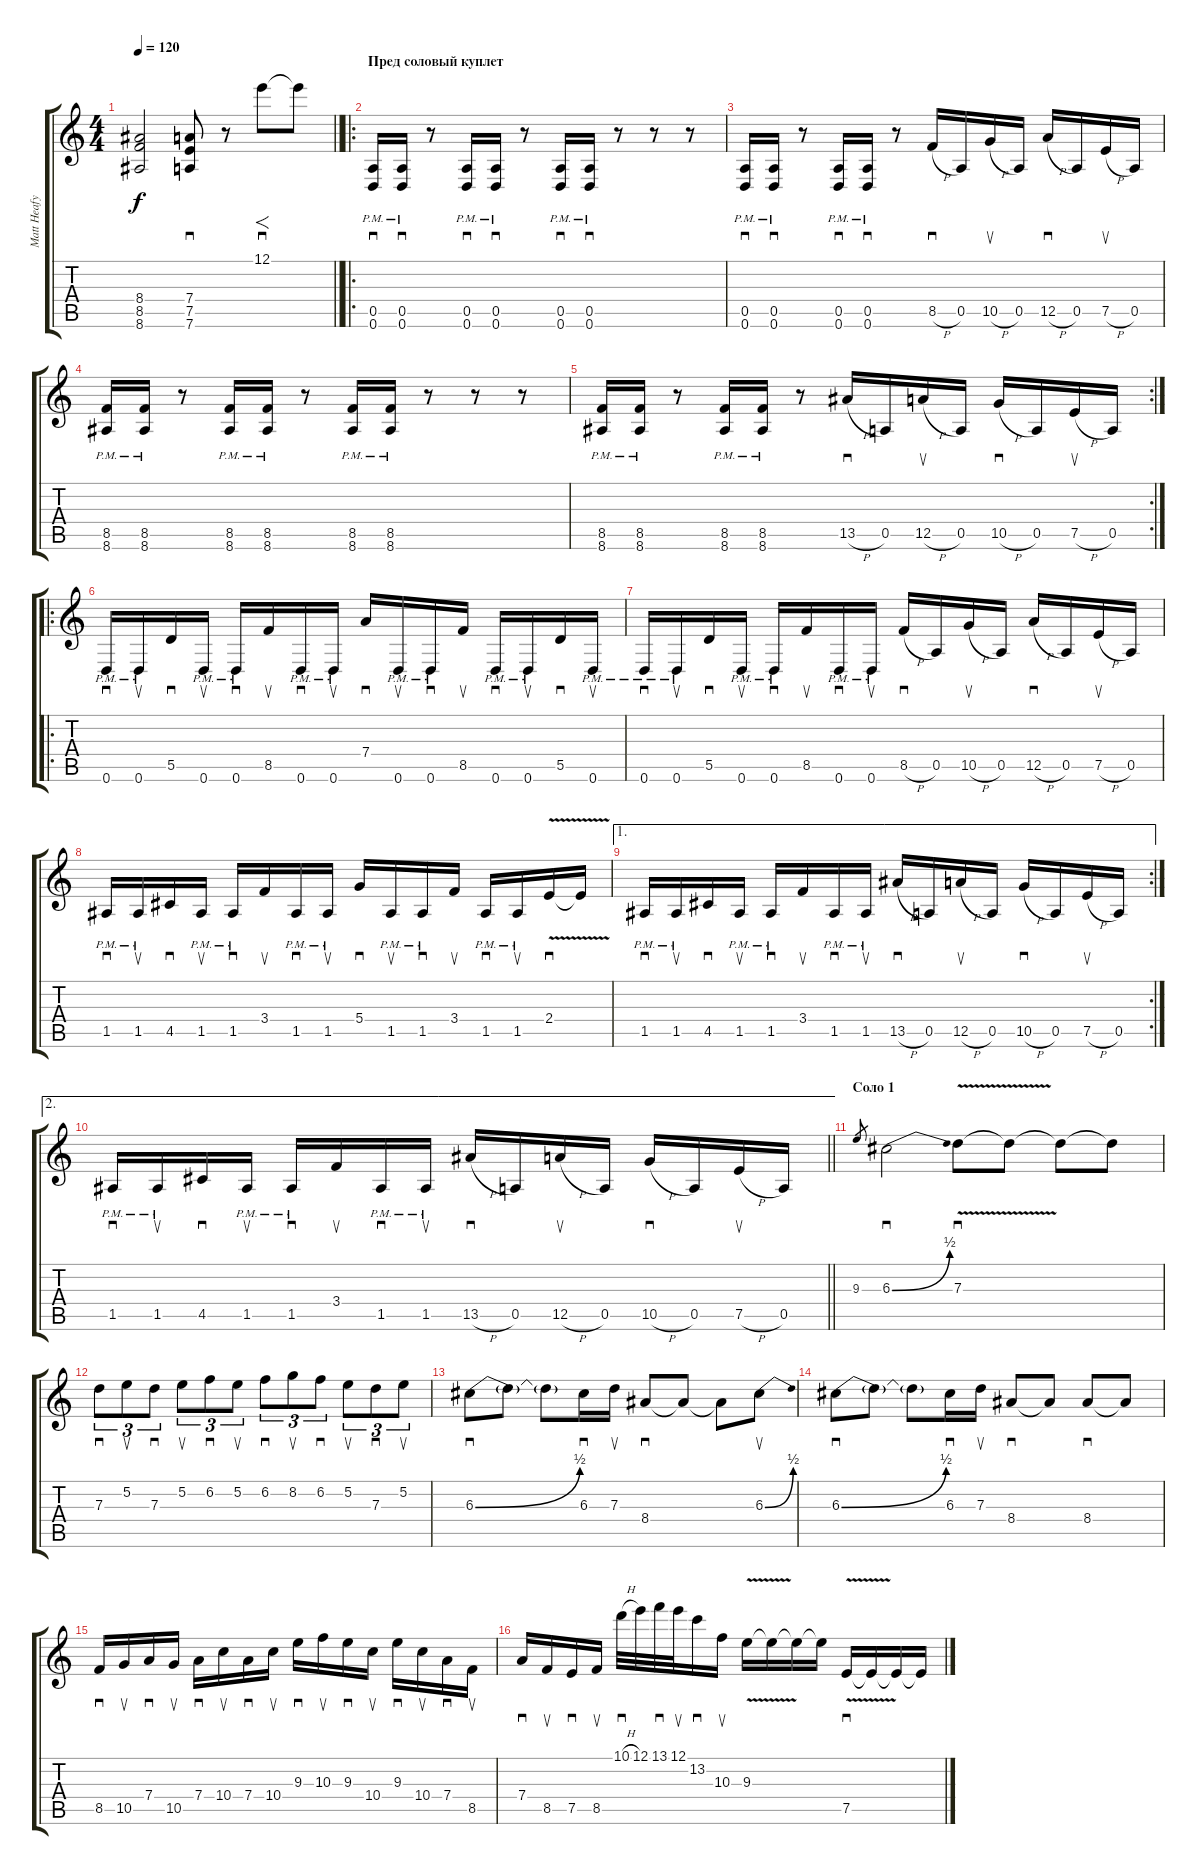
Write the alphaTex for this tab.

\track ("Matt Heafy" "Matt Heafy") {instrument distortionguitar}
\staff {score tabs}
\tuning (E4 B3 G3 D3 A2 D2) {hide}
\ts (4 4)
\tempo 120
\clef g2
\barLineRight lightlight
\ks c
(8.4{t} 8.5{t} 8.6{t}).2{dy f} (7.4 7.5 7.6).8{sd} r.8 12.1.8{f sd} 12.1{t}.8 |
\ro
\section ("" "Пред соловый куплет")
(0.5{pm} 0.6{pm}).16{sd} (0.5{pm} 0.6{pm}).16{sd} r.8 (0.5{pm} 0.6{pm}).16{sd} (0.5{pm} 0.6{pm}).16{sd} r.8 (0.5{pm} 0.6{pm}).16{sd} (0.5{pm} 0.6{pm}).16{sd} r.8 r.8 r.8 |
(0.5{pm} 0.6{pm}).16{sd} (0.5{pm} 0.6{pm}).16{sd} r.8 (0.5{pm} 0.6{pm}).16{sd} (0.5{pm} 0.6{pm}).16{sd} r.8 8.5{h}.16{sd} 0.5.16 10.5{h}.16{su} 0.5.16 12.5{h}.16{sd} 0.5.16 7.5{h}.16{su} 0.5.16 |
(8.5{pm} 8.6{pm}).16 (8.5{pm} 8.6{pm}).16 r.8 (8.5{pm} 8.6{pm}).16 (8.5{pm} 8.6{pm}).16 r.8 (8.5{pm} 8.6{pm}).16 (8.5{pm} 8.6{pm}).16 r.8 r.8 r.8 |
\rc 2
(8.5{pm} 8.6{pm}).16 (8.5{pm} 8.6{pm}).16 r.8 (8.5{pm} 8.6{pm}).16 (8.5{pm} 8.6{pm}).16 r.8 13.5{h}.16{sd} 0.5.16 12.5{h}.16{su} 0.5.16 10.5{h}.16{sd} 0.5.16 7.5{h}.16{su} 0.5.16 |
\ro
0.6{pm}.16{sd} 0.6{pm}.16{su} 5.5.16{sd} 0.6{pm}.16{su} 0.6{pm}.16{sd} 8.5.16{su} 0.6{pm}.16{sd} 0.6{pm}.16{su} 7.4.16{sd} 0.6{pm}.16{su} 0.6{pm}.16{sd} 8.5.16{su} 0.6{pm}.16{sd} 0.6{pm}.16{su} 5.5.16{sd} 0.6{pm}.16{su} |
0.6{pm}.16{sd} 0.6{pm}.16{su} 5.5.16{sd} 0.6{pm}.16{su} 0.6{pm}.16{sd} 8.5.16{su} 0.6{pm}.16{sd} 0.6{pm}.16{su} 8.5{h}.16{sd} 0.5.16 10.5{h}.16{su} 0.5.16 12.5{h}.16{sd} 0.5.16 7.5{h}.16{su} 0.5.16 |
1.5{pm}.16{sd} 1.5{pm}.16{su} 4.5.16{sd} 1.5{pm}.16{su} 1.5{pm}.16{sd} 3.4.16{su} 1.5{pm}.16{sd} 1.5{pm}.16{su} 5.4.16{sd} 1.5{pm}.16{su} 1.5{pm}.16{sd} 3.4.16{su} 1.5{pm}.16{sd} 1.5{pm}.16{su} 2.4{v}.16{sd} 2.4{t}.16 |
\ae 1
\rc 2
1.5{pm}.16{sd} 1.5{pm}.16{su} 4.5.16{sd} 1.5{pm}.16{su} 1.5{pm}.16{sd} 3.4.16{su} 1.5{pm}.16{sd} 1.5{pm}.16{su} 13.5{h}.16{sd} 0.5.16 12.5{h}.16{su} 0.5.16 10.5{h}.16{sd} 0.5.16 7.5{h}.16{su} 0.5.16 |
\ae 2
\barLineRight lightlight
1.5{pm}.16{sd} 1.5{pm}.16{su} 4.5.16{sd} 1.5{pm}.16{su} 1.5{pm}.16{sd} 3.4.16{su} 1.5{pm}.16{sd} 1.5{pm}.16{su} 13.5{h}.16{sd} 0.5.16 12.5{h}.16{su} 0.5.16 10.5{h}.16{sd} 0.5.16 7.5{h}.16{su} 0.5.16 |
\section ("" "Соло 1")
9.3.8{gr} 6.3{be (bend 0 0 60 2)}.2{sd volume 16} 7.3{v}.8{sd} 7.3{t}.8 7.3{t}.8 7.3{t}.8 |
7.3.8{sd tu (3 2)} 5.2.8{su tu (3 2)} 7.3.8{sd tu (3 2)} 5.2.8{su tu (3 2)} 6.2.8{sd tu (3 2)} 5.2.8{su tu (3 2)} 6.2.8{sd tu (3 2)} 8.2.8{su tu (3 2)} 6.2.8{sd tu (3 2)} 5.2.8{su tu (3 2)} 7.3.8{sd tu (3 2)} 5.2.8{su tu (3 2)} |
6.3{be (bend 0 0 60 2)}.8{sd} 6.3{t}.8 6.3{t}.8 6.3.16{sd} 7.3.16{su} 8.4.8{sd} 8.4{t}.8 8.4{t}.8 6.3{be (bend 0 0 60 2)}.8{su} |
6.3{be (bend 0 0 60 2)}.8{sd} 6.3{t}.8 6.3{t}.8 6.3.16{sd} 7.3.16{su} 8.4.8{sd} 8.4{t}.8 8.4.8{sd} 8.4{t}.8 |
8.5.16{sd} 10.5.16{su} 7.4.16{sd} 10.5.16{su} 7.4.16{sd} 10.4.16{su} 7.4.16{sd} 10.4.16{su} 9.3.16{sd} 10.3.16{su} 9.3.16{sd} 10.4.16{su} 9.3.16{sd} 10.4.16{su} 7.4.16{sd} 8.5.16{su} |
7.4.16{sd} 8.5.16{su} 7.5.16{sd} 8.5.16{su} 10.1{h}.32{sd} 12.1.32 13.1.32{sd} 12.1.32{su} 13.2.16{sd} 10.3.16{su} 9.3{v}.16 9.3{t}.16 9.3{t}.16 9.3{t}.16 7.5{v}.16{sd} 7.5{t}.16 7.5{t}.16 7.5{t}.16
